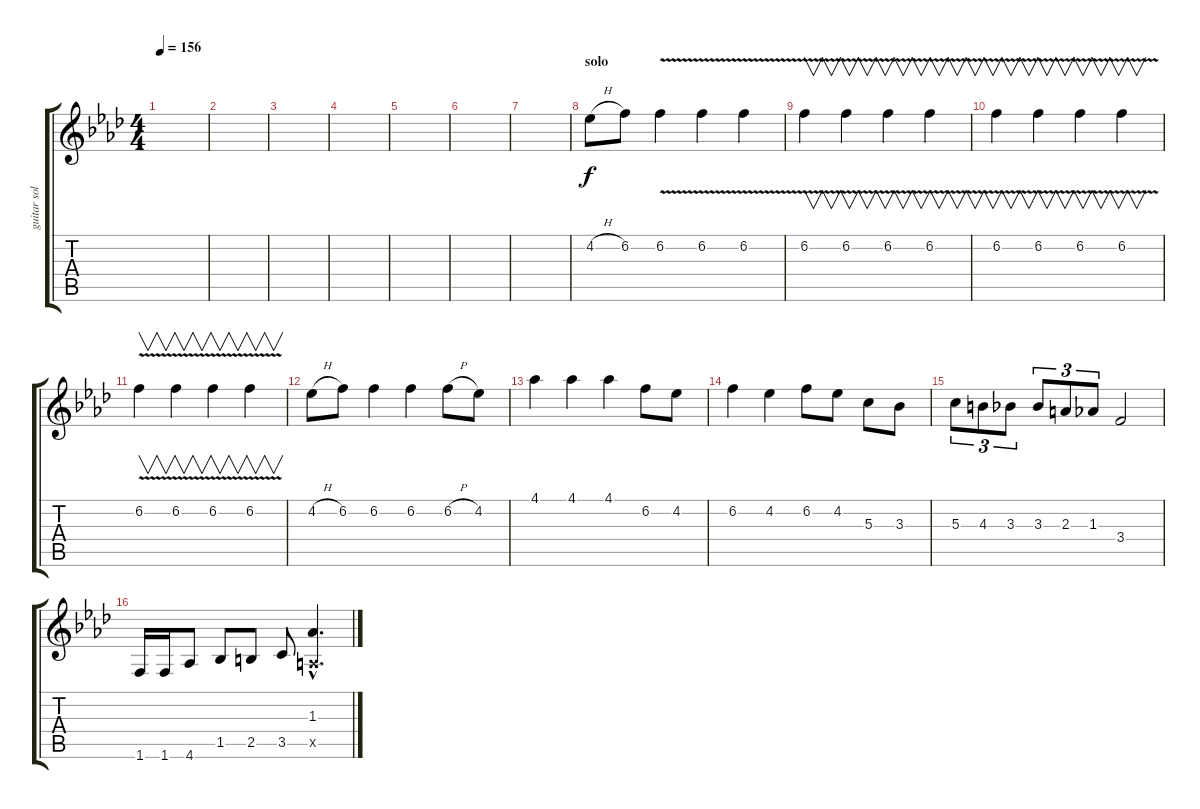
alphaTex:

\track ("guitar solo" "guitar sol") {instrument distortionguitar}
\staff {score tabs}
\tuning (E4 B3 G3 D3 A2 E2) {hide}
\ts (4 4)
\tempo 156
\clef g2
\ks ab
|
|
|
|
|
|
|
\section ("" "solo")
4.2{h}.8 6.2.8 6.2{v}.4 6.2{v}.4 6.2{v}.4 |
6.2{v}.4{v} 6.2{v}.4{v} 6.2{v}.4{v} 6.2{v}.4{v} |
6.2{v}.4{v} 6.2{v}.4{v} 6.2{v}.4{v} 6.2{v}.4{v} |
6.2{v}.4{v} 6.2{v}.4{v} 6.2{v}.4{v} 6.2{v}.4{v} |
4.2{h}.8 6.2.8 6.2.4 6.2.4 6.2{h}.8 4.2.8 |
4.1.4 4.1.4 4.1.4 6.2.8 4.2.8 |
6.2.4 4.2.4 6.2.8 4.2.8 5.3.8 3.3.8 |
5.3.8{tu (3 2)} 4.3.8{tu (3 2)} 3.3.8{tu (3 2)} 3.3.8{tu (3 2)} 2.3.8{tu (3 2)} 1.3.8{tu (3 2)} 3.4.2 |
1.6.16 1.6.16 4.6.8 1.5.8 2.5.8 3.5.8 (1.3{hac} 0.5{hac x}).4{d}
